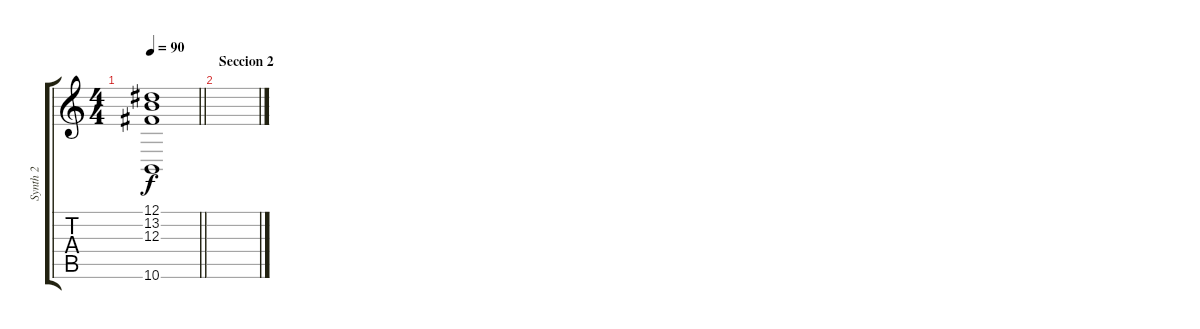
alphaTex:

\track ("Synth 2" "Synth 2") {instrument choiraahs}
\staff {score tabs}
\tuning (Eb4 Bb3 Gb3 Db3 Ab2 Db2) {hide}
\ts (4 4)
\tempo 90
\clef g2
\barLineRight lightlight
\ks c
(12.1{t} 13.2{t} 12.3{t} 10.6{t}).1{dy f} |
\section ("" "Seccion 2")
